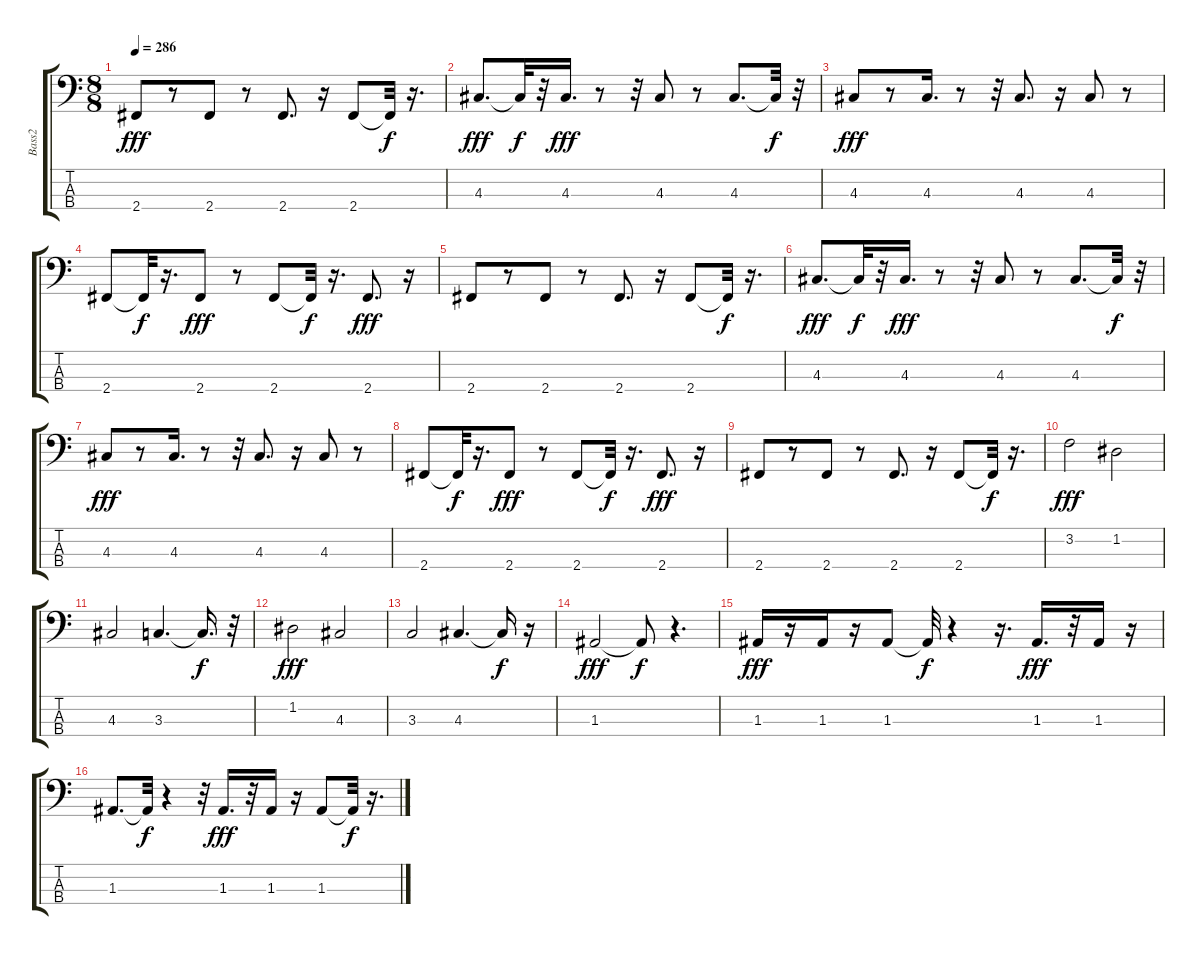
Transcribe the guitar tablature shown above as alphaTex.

\track ("Bass2" "Bass2") {instrument electricbasspick}
\staff {score tabs}
\tuning (G2 D2 A1 E1) {hide}
\ts (8 8)
\tempo 286
\clef f4
\ks c
2.4.8{dy fff} r.8 2.4.8 r.8 2.4.8{d} r.16 2.4.8 2.4{t}.32{dy f} r.16{d} |
4.3.8{d dy fff} 4.3{t}.32{dy f} r.32 4.3.16{d dy fff} r.8 r.32 4.3.8 r.8 4.3.8{d} 4.3{t}.32{dy f} r.32 |
4.3.8{dy fff} r.8 4.3.16{d} r.8 r.32 4.3.8{d} r.16 4.3.8 r.8 |
2.4.8 2.4{t}.32{dy f} r.16{d} 2.4.8{dy fff} r.8 2.4.8 2.4{t}.32{dy f} r.16{d} 2.4.8{d dy fff} r.16 |
2.4.8 r.8 2.4.8 r.8 2.4.8{d} r.16 2.4.8 2.4{t}.32{dy f} r.16{d} |
4.3.8{d dy fff} 4.3{t}.32{dy f} r.32 4.3.16{d dy fff} r.8 r.32 4.3.8 r.8 4.3.8{d} 4.3{t}.32{dy f} r.32 |
4.3.8{dy fff} r.8 4.3.16{d} r.8 r.32 4.3.8{d} r.16 4.3.8 r.8 |
2.4.8 2.4{t}.32{dy f} r.16{d} 2.4.8{dy fff} r.8 2.4.8 2.4{t}.32{dy f} r.16{d} 2.4.8{d dy fff} r.16 |
2.4.8 r.8 2.4.8 r.8 2.4.8{d} r.16 2.4.8 2.4{t}.32{dy f} r.16{d} |
3.2.2{dy fff} 1.2.2 |
4.3.2 3.3.4{d} 3.3{t}.16{d dy f} r.32 |
1.2.2{dy fff} 4.3.2 |
3.3.2 4.3.4{d} 4.3{t}.16{dy f} r.16 |
1.3.2{dy fff} 1.3{t}.8{dy f} r.4{d} |
1.3.16{dy fff} r.16 1.3.16 r.16 1.3.8 1.3{t}.32{dy f} r.4 r.16{d} 1.3.16{d dy fff} r.32 1.3.16 r.16 |
1.3.8{d} 1.3{t}.32{dy f} r.4 r.32 1.3.16{d dy fff} r.32 1.3.16 r.16 1.3.8 1.3{t}.32{dy f} r.16{d}
